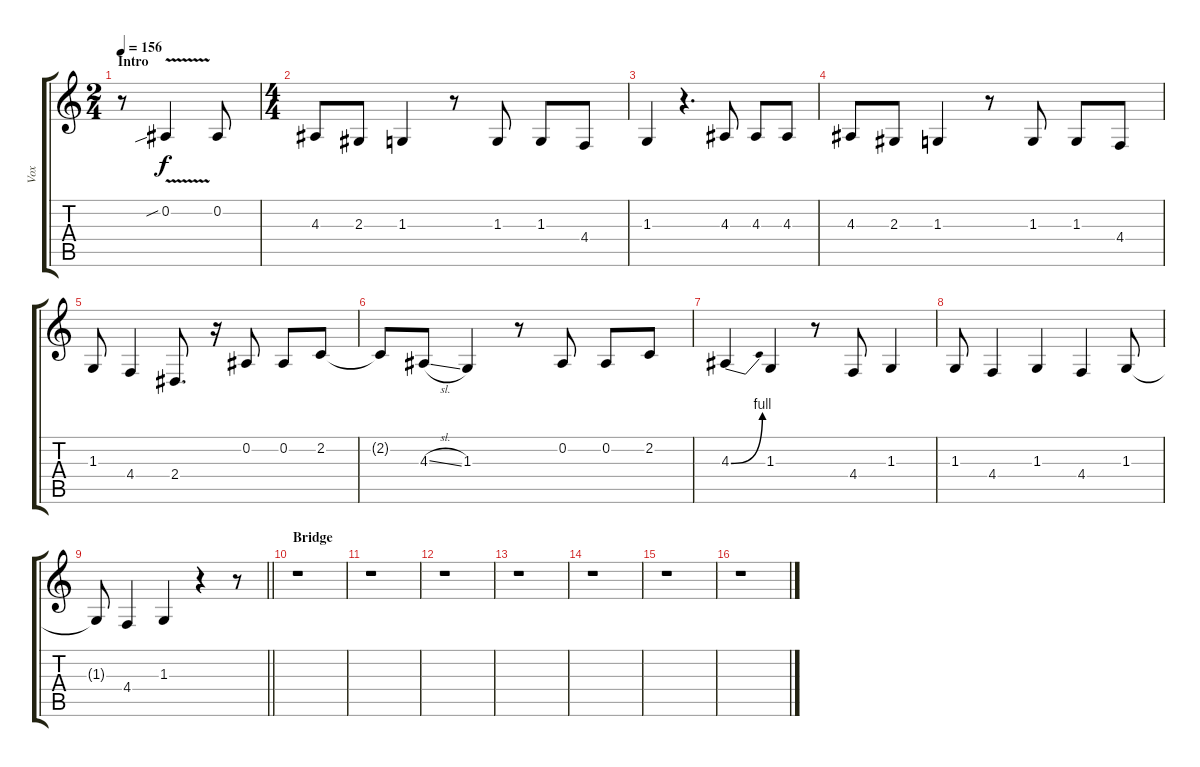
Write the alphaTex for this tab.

\track ("Vox" "Vox") {instrument flute}
\staff {score tabs}
\tuning (Eb4 Bb3 Gb3 Db3 Ab2 Eb2) {hide}
\ts (2 4)
\section ("" "Intro")
\tempo 156
\clef g2
\ks c
r.8{dy f instrument flute} 0.2{v sib}.4 0.2.8 |
\ts (4 4)
4.3.8 2.3.8 1.3.4 r.8 1.3.8 1.3.8 4.4.8 |
1.3.4 r.4{d} 4.3.8 4.3.8 4.3.8 |
4.3.8 2.3.8 1.3.4 r.8 1.3.8 1.3.8 4.4.8 |
1.3.8 4.4.4 2.4.8{d} r.16 0.2.8 0.2.8 2.2.8 |
2.2{t}.8 4.3{sl}.8 1.3.4 r.8 0.2.8 0.2.8 2.2.8 |
4.3{be (bend 0 0 60 4)}.4 1.3.4 r.8 4.4.8 1.3.4 |
1.3.8 4.4.4 1.3.4 4.4.4 1.3.8 |
\barLineRight lightlight
1.3{t}.8 4.4.4 1.3.4 r.4 r.8 |
\section ("" "Bridge")
r.1 |
r.1 |
r.1 |
r.1 |
r.1 |
r.1 |
r.1
